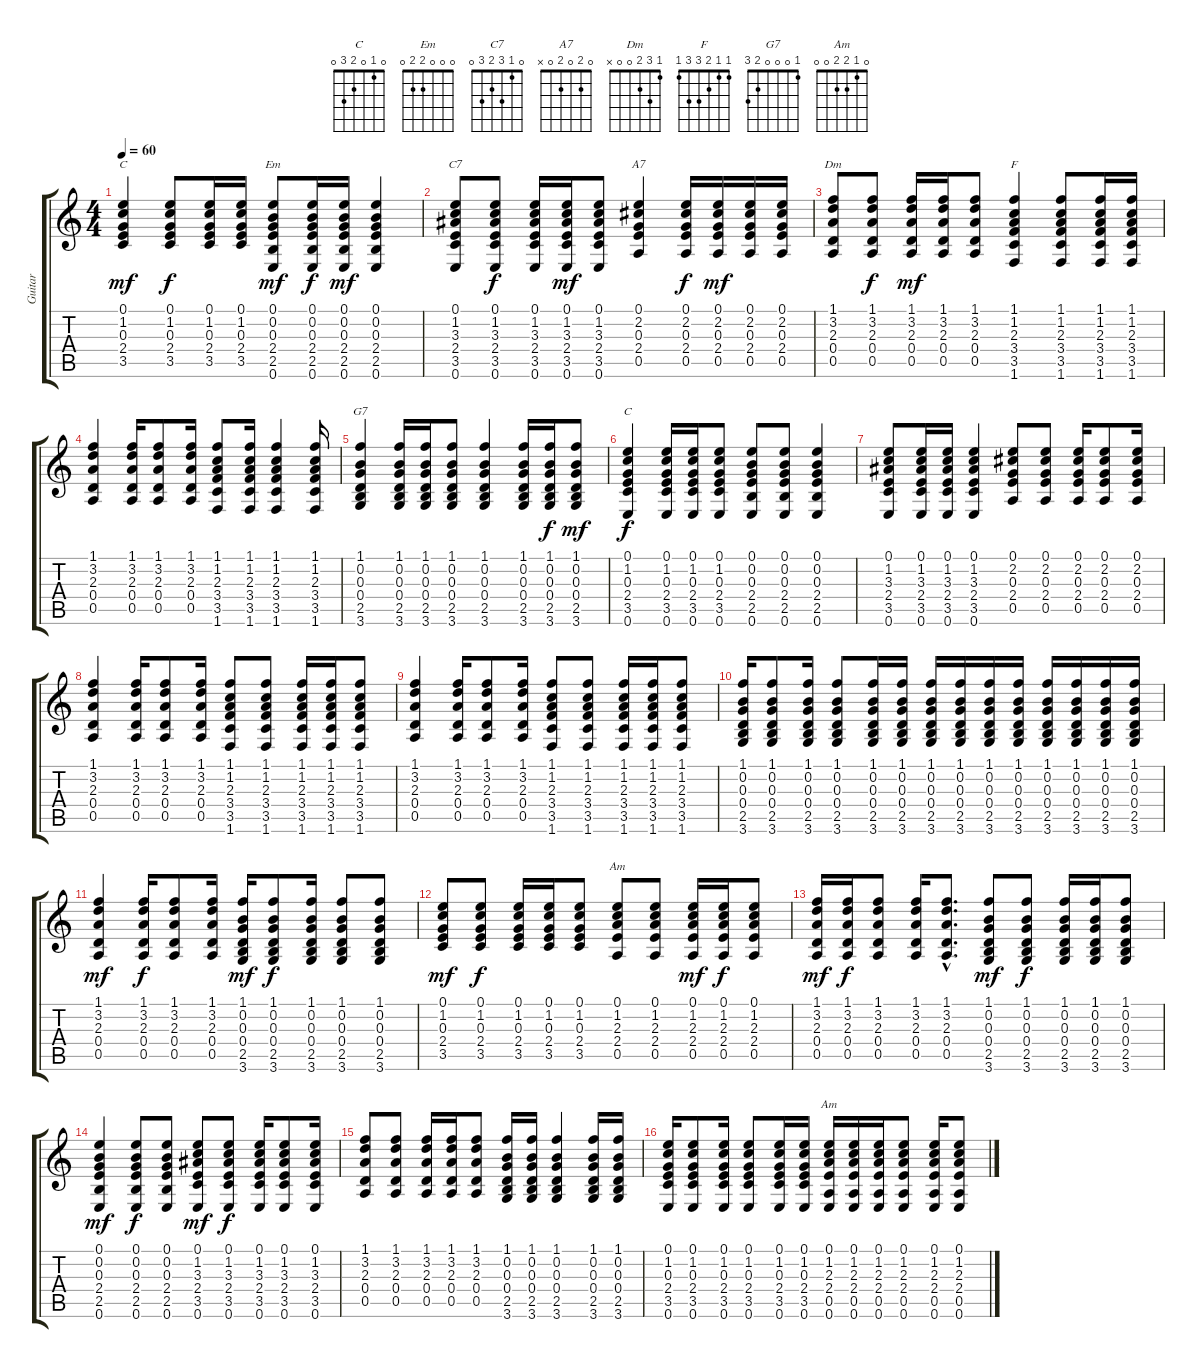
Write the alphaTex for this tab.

\track ("Guitar" "Guitar") {instrument electricguitarjazz}
\staff {score tabs}
\tuning (E4 B3 G3 D3 A2 E2) {hide}
\chord ("C" 0 1 0 2 3 x)
\chord ("Em" 0 0 0 2 2 0)
\chord ("C7" 0 1 3 2 3 0)
\chord ("A7" 0 2 0 2 0 x)
\chord ("Dm" 1 3 2 0 0 x)
\chord ("F" 1 1 2 3 3 1)
\chord ("G7" 1 0 0 0 2 3)
\chord ("C" 0 1 0 2 3 0)
\chord ("Am" 0 1 2 2 0 x)
\chord ("Am" 0 1 2 2 0 0)
\ts (4 4)
\tempo 60
\clef g2
\ks c
(0.1 1.2 0.3 2.4 3.5).4{ch "C" dy mf} (0.1 1.2 0.3 2.4 3.5).8{dy f} (0.1 1.2 0.3 2.4 3.5).16 (0.1 1.2 0.3 2.4 3.5).16 (0.1 0.2 0.3 2.4 2.5 0.6).8{ch "Em" dy mf} (0.1 0.2 0.3 2.4 2.5 0.6).16{dy f} (0.1 0.2 0.3 2.4 2.5 0.6).16{dy mf} (0.1 0.2 0.3 2.4 2.5 0.6).4 |
(0.1 1.2 3.3 2.4 3.5 0.6).8{ch "C7"} (0.1 1.2 3.3 2.4 3.5 0.6).8{dy f} (0.1 1.2 3.3 2.4 3.5 0.6).16 (0.1 1.2 3.3 2.4 3.5 0.6).16{dy mf} (0.1 1.2 3.3 2.4 3.5 0.6).8 (0.1 2.2 0.3 2.4 0.5).4{ch "A7"} (0.1 2.2 0.3 2.4 0.5).16{dy f} (0.1 2.2 0.3 2.4 0.5).16{dy mf} (0.1 2.2 0.3 2.4 0.5).16 (0.1 2.2 0.3 2.4 0.5).16 |
(1.1 3.2 2.3 0.4 0.5).8{ch "Dm"} (1.1 3.2 2.3 0.4 0.5).8{dy f} (1.1 3.2 2.3 0.4 0.5).16{dy mf} (1.1 3.2 2.3 0.4 0.5).16 (1.1 3.2 2.3 0.4 0.5).8 (1.1 1.2 2.3 3.4 3.5 1.6).4{ch "F"} (1.1 1.2 2.3 3.4 3.5 1.6).8 (1.1 1.2 2.3 3.4 3.5 1.6).16 (1.1 1.2 2.3 3.4 3.5 1.6).16 |
(1.1 3.2 2.3 0.4 0.5).4 (1.1 3.2 2.3 0.4 0.5).16 (1.1 3.2 2.3 0.4 0.5).8 (1.1 3.2 2.3 0.4 0.5).16 (1.1 1.2 2.3 3.4 3.5 1.6).8 (1.1 1.2 2.3 3.4 3.5 1.6).16 (1.1 1.2 2.3 3.4 3.5 1.6).4 (1.1 1.2 2.3 3.4 3.5 1.6).16 |
(1.1 0.2 0.3 0.4 2.5 3.6).4{ch "G7"} (1.1 0.2 0.3 0.4 2.5 3.6).16 (1.1 0.2 0.3 0.4 2.5 3.6).16 (1.1 0.2 0.3 0.4 2.5 3.6).8 (1.1 0.2 0.3 0.4 2.5 3.6).4 (1.1 0.2 0.3 0.4 2.5 3.6).16 (1.1 0.2 0.3 0.4 2.5 3.6).16{dy f} (1.1 0.2 0.3 0.4 2.5 3.6).8{dy mf} |
(0.1 1.2 0.3 2.4 3.5 0.6).4{ch "C" dy f} (0.1 1.2 0.3 2.4 3.5 0.6).16 (0.1 1.2 0.3 2.4 3.5 0.6).16 (0.1 1.2 0.3 2.4 3.5 0.6).8 (0.1 0.2 0.3 2.4 2.5 0.6).8 (0.1 0.2 0.3 2.4 2.5 0.6).8 (0.1 0.2 0.3 2.4 2.5 0.6).4 |
(0.1 1.2 3.3 2.4 3.5 0.6).8 (0.1 1.2 3.3 2.4 3.5 0.6).16 (0.1 1.2 3.3 2.4 3.5 0.6).16 (0.1 1.2 3.3 2.4 3.5 0.6).4 (0.1 2.2 0.3 2.4 0.5).8 (0.1 2.2 0.3 2.4 0.5).8 (0.1 2.2 0.3 2.4 0.5).16 (0.1 2.2 0.3 2.4 0.5).8 (0.1 2.2 0.3 2.4 0.5).16 |
(1.1 3.2 2.3 0.4 0.5).4 (1.1 3.2 2.3 0.4 0.5).16 (1.1 3.2 2.3 0.4 0.5).8 (1.1 3.2 2.3 0.4 0.5).16 (1.1 1.2 2.3 3.4 3.5 1.6).8 (1.1 1.2 2.3 3.4 3.5 1.6).8 (1.1 1.2 2.3 3.4 3.5 1.6).16 (1.1 1.2 2.3 3.4 3.5 1.6).16 (1.1 1.2 2.3 3.4 3.5 1.6).8 |
(1.1 3.2 2.3 0.4 0.5).4 (1.1 3.2 2.3 0.4 0.5).16 (1.1 3.2 2.3 0.4 0.5).8 (1.1 3.2 2.3 0.4 0.5).16 (1.1 1.2 2.3 3.4 3.5 1.6).8 (1.1 1.2 2.3 3.4 3.5 1.6).8 (1.1 1.2 2.3 3.4 3.5 1.6).16 (1.1 1.2 2.3 3.4 3.5 1.6).16 (1.1 1.2 2.3 3.4 3.5 1.6).8 |
(1.1 0.2 0.3 0.4 2.5 3.6).16 (1.1 0.2 0.3 0.4 2.5 3.6).8 (1.1 0.2 0.3 0.4 2.5 3.6).16 (1.1 0.2 0.3 0.4 2.5 3.6).8 (1.1 0.2 0.3 0.4 2.5 3.6).16 (1.1 0.2 0.3 0.4 2.5 3.6).16 (1.1 0.2 0.3 0.4 2.5 3.6).16 (1.1 0.2 0.3 0.4 2.5 3.6).16 (1.1 0.2 0.3 0.4 2.5 3.6).16 (1.1 0.2 0.3 0.4 2.5 3.6).16 (1.1 0.2 0.3 0.4 2.5 3.6).16 (1.1 0.2 0.3 0.4 2.5 3.6).16 (1.1 0.2 0.3 0.4 2.5 3.6).16 (1.1 0.2 0.3 0.4 2.5 3.6).16 |
(1.1 3.2 2.3 0.4 0.5).4{dy mf} (1.1 3.2 2.3 0.4 0.5).16{dy f} (1.1 3.2 2.3 0.4 0.5).8 (1.1 3.2 2.3 0.4 0.5).16 (1.1 0.2 0.3 0.4 2.5 3.6).16{dy mf} (1.1 0.2 0.3 0.4 2.5 3.6).8{dy f} (1.1 0.2 0.3 0.4 2.5 3.6).16 (1.1 0.2 0.3 0.4 2.5 3.6).8 (1.1 0.2 0.3 0.4 2.5 3.6).8 |
(0.1 1.2 0.3 2.4 3.5).8{dy mf} (0.1 1.2 0.3 2.4 3.5).8{dy f} (0.1 1.2 0.3 2.4 3.5).16 (0.1 1.2 0.3 2.4 3.5).16 (0.1 1.2 0.3 2.4 3.5).8 (0.1 1.2 2.3 2.4 0.5).8{ch "Am"} (0.1 1.2 2.3 2.4 0.5).8 (0.1 1.2 2.3 2.4 0.5).16{dy mf} (0.1 1.2 2.3 2.4 0.5).16{dy f} (0.1 1.2 2.3 2.4 0.5).8 |
(1.1 3.2 2.3 0.4 0.5).16{dy mf} (1.1 3.2 2.3 0.4 0.5).16{dy f} (1.1 3.2 2.3 0.4 0.5).8 (1.1 3.2 2.3 0.4 0.5).16 (1.1{hac} 3.2{hac} 2.3{hac} 0.4{hac} 0.5{hac}).8{d} (1.1 0.2 0.3 0.4 2.5 3.6).8{dy mf} (1.1 0.2 0.3 0.4 2.5 3.6).8{dy f} (1.1 0.2 0.3 0.4 2.5 3.6).16 (1.1 0.2 0.3 0.4 2.5 3.6).16 (1.1 0.2 0.3 0.4 2.5 3.6).8 |
(0.1 0.2 0.3 2.4 2.5 0.6).4{dy mf} (0.1 0.2 0.3 2.4 2.5 0.6).8{dy f} (0.1 0.2 0.3 2.4 2.5 0.6).8 (0.1 1.2 3.3 2.4 3.5 0.6).8{dy mf} (0.1 1.2 3.3 2.4 3.5 0.6).8{dy f} (0.1 1.2 3.3 2.4 3.5 0.6).16 (0.1 1.2 3.3 2.4 3.5 0.6).8 (0.1 1.2 3.3 2.4 3.5 0.6).16 |
(1.1 3.2 2.3 0.4 0.5).8 (1.1 3.2 2.3 0.4 0.5).8 (1.1 3.2 2.3 0.4 0.5).16 (1.1 3.2 2.3 0.4 0.5).16 (1.1 3.2 2.3 0.4 0.5).8 (1.1 0.2 0.3 0.4 2.5 3.6).16 (1.1 0.2 0.3 0.4 2.5 3.6).16 (1.1 0.2 0.3 0.4 2.5 3.6).4 (1.1 0.2 0.3 0.4 2.5 3.6).16 (1.1 0.2 0.3 0.4 2.5 3.6).16 |
(0.1 1.2 0.3 2.4 3.5 0.6).16 (0.1 1.2 0.3 2.4 3.5 0.6).8 (0.1 1.2 0.3 2.4 3.5 0.6).16 (0.1 1.2 0.3 2.4 3.5 0.6).8 (0.1 1.2 0.3 2.4 3.5 0.6).16 (0.1 1.2 0.3 2.4 3.5 0.6).16 (0.1 1.2 2.3 2.4 0.5 0.6).16{ch "Am"} (0.1 1.2 2.3 2.4 0.5 0.6).16 (0.1 1.2 2.3 2.4 0.5 0.6).16 (0.1 1.2 2.3 2.4 0.5 0.6).8 (0.1 1.2 2.3 2.4 0.5 0.6).16 (0.1 1.2 2.3 2.4 0.5 0.6).8
